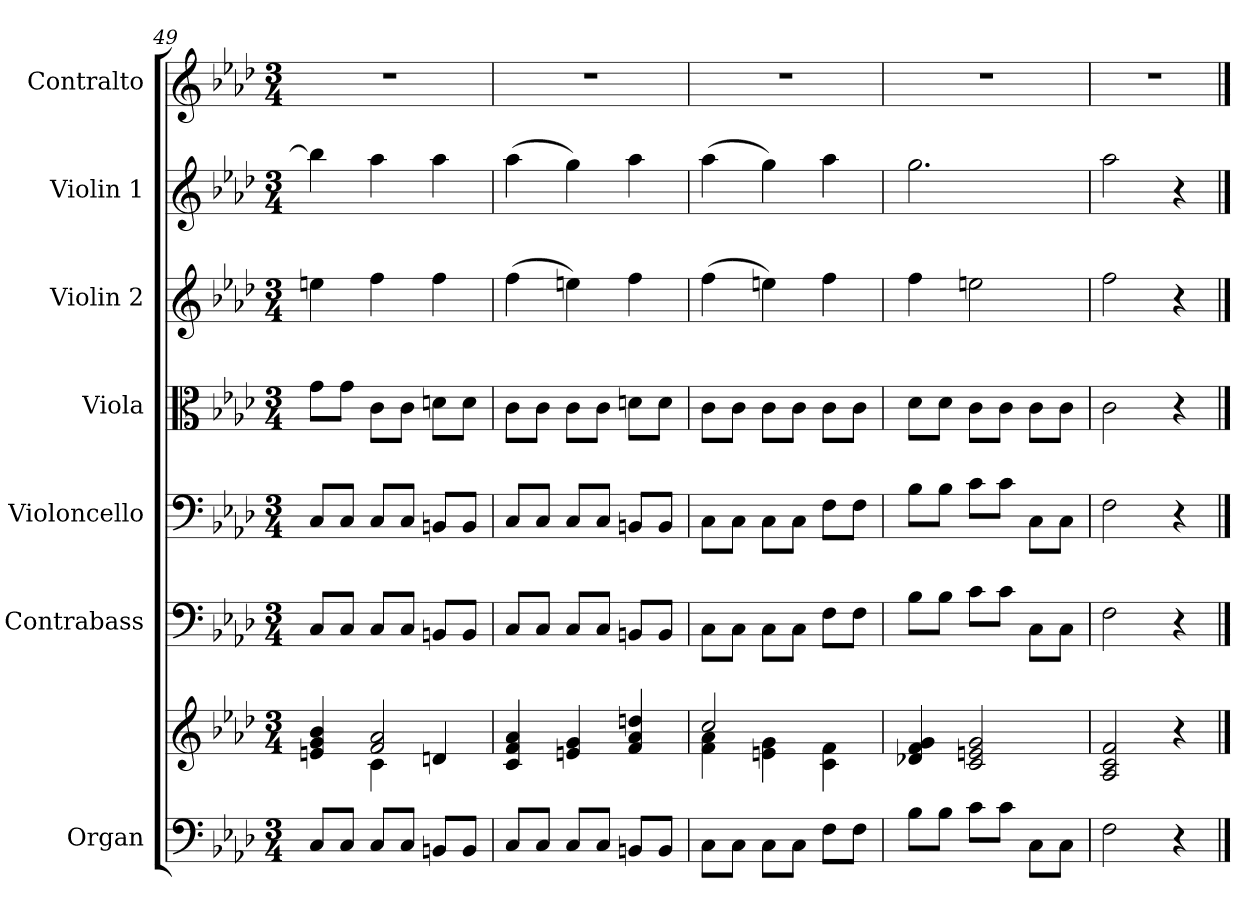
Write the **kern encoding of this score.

**kern	**kern	**kern	**kern	**kern	**kern	**kern	**kern
*part7	*part7	*part6	*part5	*part4	*part3	*part2	*part1
*staff8	*staff7	*staff6	*staff5	*staff4	*staff3	*staff2	*staff1
*I"Organ	*	*I"Contrabass	*I"Violoncello	*I"Viola	*I"Violin 2	*I"Violin 1	*I"Contralto
*I'Org.	*	*I'Cb.	*I'Vc.	*I'Vla.	*I'Vln. 2	*I'Vln. 1	*I'C.
*clefF4	*clefG2	*clefF4	*clefF4	*clefC3	*clefG2	*clefG2	*clefG2
*	*	*ITrd7c12	*	*	*	*	*
*k[b-e-a-d-]	*k[b-e-a-d-]	*k[b-e-a-d-]	*k[b-e-a-d-]	*k[b-e-a-d-]	*k[b-e-a-d-]	*k[b-e-a-d-]	*k[b-e-a-d-]
*f:	*f:	*f:	*f:	*f:	*f:	*f:	*f:
*M3/4	*M3/4	*M3/4	*M3/4	*M3/4	*M3/4	*M3/4	*M3/4
=49	=49	=49	=49	=49	=49	=49	=49
*	*^	*	*	*	*	*	*
8C/L	4en/ 4g/ 4b-/	4ryy	8CC/L	8C/L	8g\L	4een\	4bb-\]	2.r
8C/J	.	.	8CC/J	8C/J	8g\J	.	.	.
8C/L	4c\	2f/ 2a-/	8CC/L	8C/L	8c\L	4ff\	4aa-\	.
8C/J	.	.	8CC/J	8C/J	8c\J	.	.	.
8BBn/L	4dn/	.	8BBBn/L	8BBn/L	8dn\L	4ff\	4aa-\	.
8BB/J	.	.	8BBB/J	8BB/J	8d\J	.	.	.
*	*v	*v	*	*	*	*	*	*
=50	=50	=50	=50	=50	=50	=50	=50
8C/L	4c/ 4f/ 4a-/	8CC/L	8C/L	8c\L	(>4ff\	(>4aa-\	2.r
8C/J	.	8CC/J	8C/J	8c\J	.	.	.
8C/L	4en/ 4g/	8CC/L	8C/L	8c\L	4een\)	4gg\)	.
8C/J	.	8CC/J	8C/J	8c\J	.	.	.
8BBn/L	4f/ 4a-/ 4ddn/	8BBBn/L	8BBn/L	8dn\L	4ff\	4aa-\	.
8BB/J	.	8BBB/J	8BB/J	8d\J	.	.	.
=51	=51	=51	=51	=51	=51	=51	=51
*	*^	*	*	*	*	*	*
8C\L	4f\ 4a-\	2cc/	8CC\L	8C\L	8c\L	(>4ff\	(>4aa-\	2.r
8C\J	.	.	8CC\J	8C\J	8c\J	.	.	.
8C\L	4en\ 4g\	.	8CC\L	8C\L	8c\L	4een\)	4gg\)	.
8C\J	.	.	8CC\J	8C\J	8c\J	.	.	.
8F\L	4c\ 4f\	4ryy	8FF\L	8F\L	8c\L	4ff\	4aa-\	.
8F\J	.	.	8FF\J	8F\J	8c\J	.	.	.
*	*v	*v	*	*	*	*	*	*
=52	=52	=52	=52	=52	=52	=52	=52
8B-\L	4d-X/ 4f/ 4g/	8BB-\L	8B-\L	8d-\L	4ff\	2.gg\	2.r
8B-\J	.	8BB-\J	8B-\J	8d-\J	.	.	.
8c\L	2c/ 2en/ 2g/	8C\L	8c\L	8c\L	2een\	.	.
8c\J	.	8C\J	8c\J	8c\J	.	.	.
8C\L	.	8CC\L	8C\L	8c\L	.	.	.
8C\J	.	8CC\J	8C\J	8c\J	.	.	.
=53	=53	=53	=53	=53	=53	=53	=53
2F\	2A-/ 2c/ 2f/	2FF\	2F\	2c\	2ff\	2aa-\	2.r
4r	4r	4r	4r	4r	4r	4r	.
==	==	==	==	==	==	==	==
*-	*-	*-	*-	*-	*-	*-	*-
